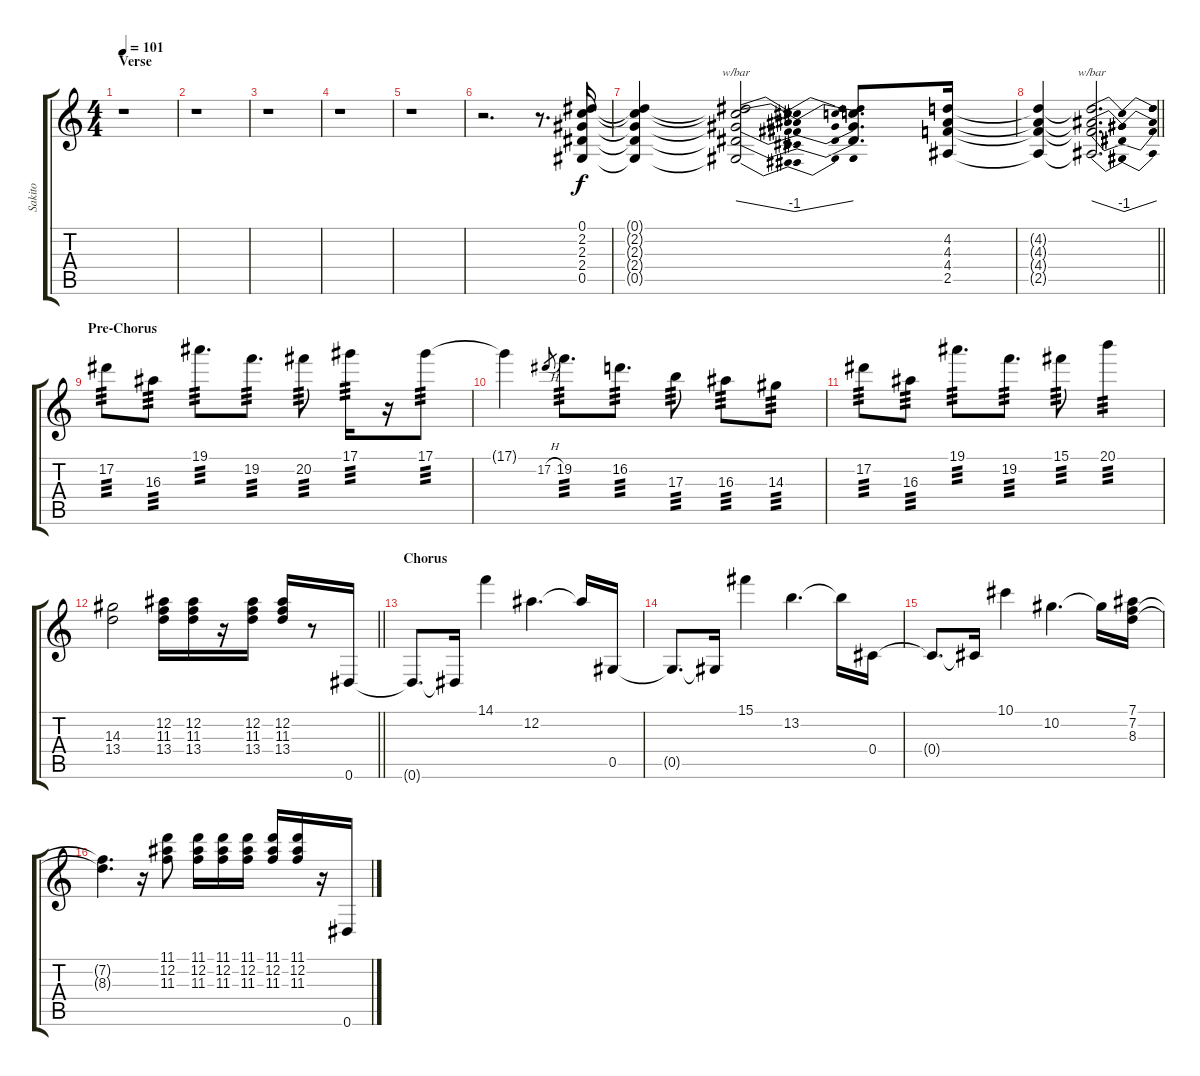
\track ("Sakito" "Sakito") {instrument overdrivenguitar}
\staff {score tabs}
\tuning (Eb4 Bb3 Gb3 Db3 Ab2 Eb2) {hide}
\ts (4 4)
\section ("" "Verse")
\tempo 101
\clef g2
\ks c
r.1{dy f} |
r.1 |
r.1 |
r.1 |
r.1 |
r.2{d} r.8{d} (0.1 2.2 2.3 2.4 0.5).16 |
(0.1{t} 2.2{t} 2.3{t} 2.4{t} 0.5{t}).4 (0.1{t} 2.2{t} 2.3{t} 2.4{t} 0.5{t}).2{tbe (dip default 0 0 25 -4 60 0)} (2.2{t} 2.3{t} 2.4{t}).8{d} (4.2 4.3 4.4 2.5).16 |
\barLineRight lightlight
(4.2{t} 4.3{t} 4.4{t} 2.5{t}).4 (4.2{t} 4.3{t} 4.4{t} 2.5{t}).2{d tbe (dip default 0 0 30 -4 60 0)} |
\section ("" "Pre-Chorus")
17.2.8{tp 3} 16.3.8{tp 3} 19.1.8{d tp 3} 19.2.8{d tp 3} 20.2.8{tp 3} 17.1.16{tp 3} r.16 17.1.8{tp 3} |
17.1{t}.4 17.2{h}.8{gr} 19.2.8{d tp 3} 16.2.8{d tp 3} 17.3.8{tp 3} 16.3.8{tp 3} 14.3.8{tp 3} |
17.2.8{tp 3} 16.3.8{tp 3} 19.1.8{d tp 3} 19.2.8{d tp 3} 15.1.8{tp 3} 20.1.4{tp 3} |
\barLineRight lightlight
(14.3 13.4).2 (12.2 11.3 13.4).16 (12.2 11.3 13.4).16 r.16 (12.2 11.3 13.4).16 (12.2 11.3 13.4).16 r.8 0.6.16 |
\section ("" "Chorus")
0.6{t}.8{d} 0.6{t}.16 14.1.4 12.2.4{d} 12.2{t}.16 0.5.16 |
0.5{t}.8{d} 0.5{t}.16 15.1.4 13.2.4{d} 13.2{t}.16 0.4.16 |
0.4{t}.8{d} 0.4{t}.16 10.1.4 10.2.4{d} 10.2{t}.16 (7.1 7.2 8.3).16 |
(7.2{t} 8.3{t}).4{d} r.16 (11.1 12.2 11.3).8 (11.1 12.2 11.3).16 (11.1 12.2 11.3).16 (11.1 12.2 11.3).16 (11.1 12.2 11.3).16 (11.1 12.2 11.3).16 r.16 0.6.16
